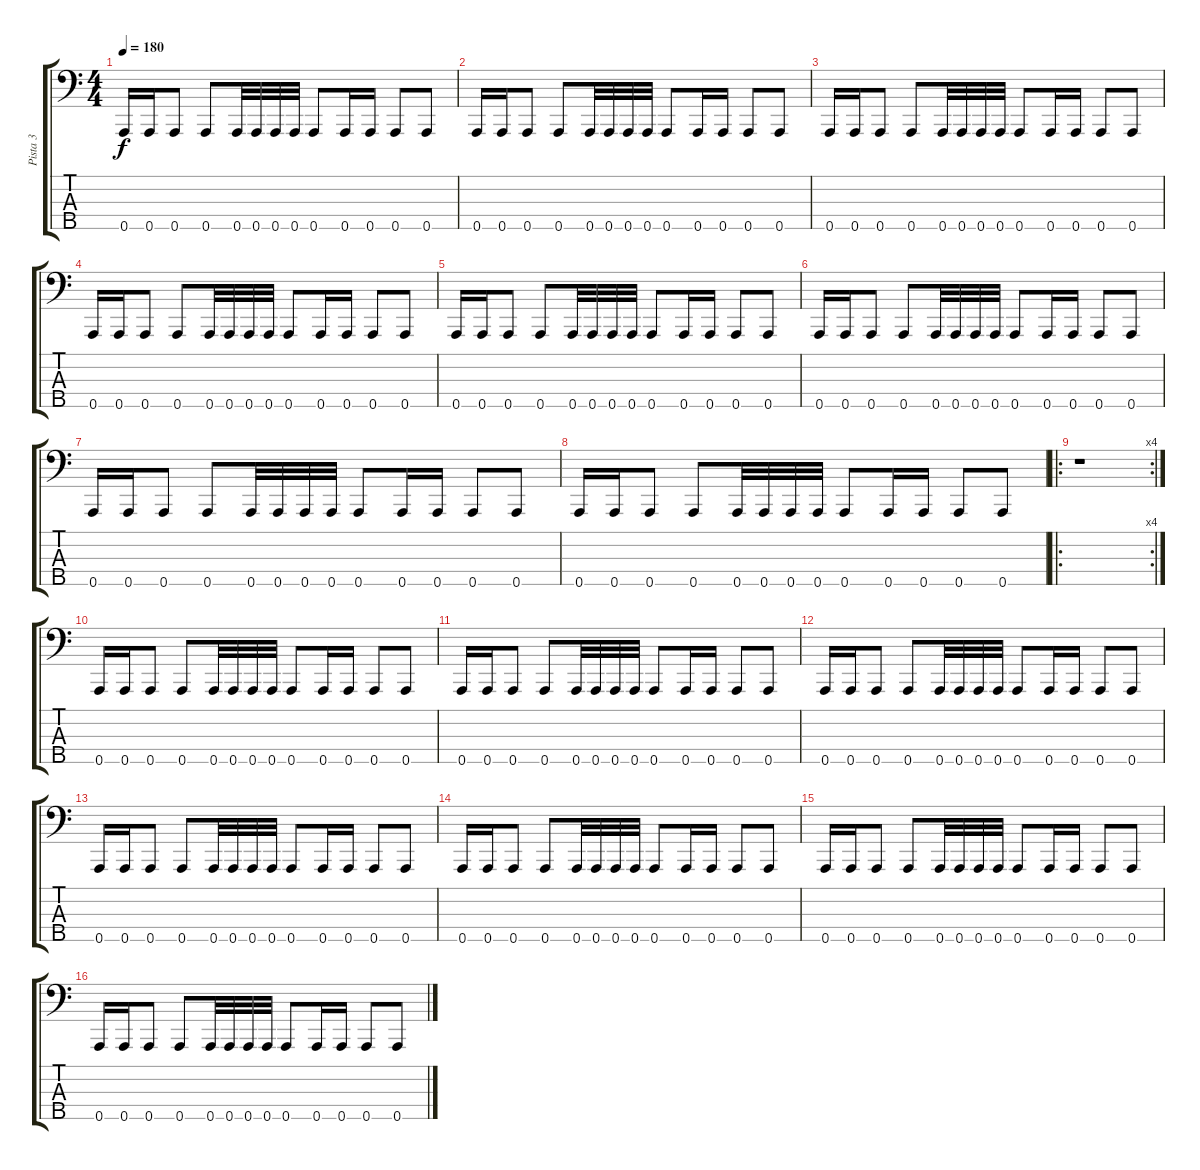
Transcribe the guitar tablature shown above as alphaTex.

\track ("Pista 3" "Pista 3") {instrument slapbass1}
\staff {score tabs}
\tuning (F2 C2 G1 D1 A0) {hide}
\ts (4 4)
\tempo 180
\clef f4
\ks c
0.5.16{dy f instrument slapbass1} 0.5.16 0.5.8 0.5.8 0.5.32 0.5.32 0.5.32 0.5.32 0.5.8 0.5.16 0.5.16 0.5.8 0.5.8 |
0.5.16 0.5.16 0.5.8 0.5.8 0.5.32 0.5.32 0.5.32 0.5.32 0.5.8 0.5.16 0.5.16 0.5.8 0.5.8 |
0.5.16 0.5.16 0.5.8 0.5.8 0.5.32 0.5.32 0.5.32 0.5.32 0.5.8 0.5.16 0.5.16 0.5.8 0.5.8 |
0.5.16 0.5.16 0.5.8 0.5.8 0.5.32 0.5.32 0.5.32 0.5.32 0.5.8 0.5.16 0.5.16 0.5.8 0.5.8 |
0.5.16 0.5.16 0.5.8 0.5.8 0.5.32 0.5.32 0.5.32 0.5.32 0.5.8 0.5.16 0.5.16 0.5.8 0.5.8 |
0.5.16 0.5.16 0.5.8 0.5.8 0.5.32 0.5.32 0.5.32 0.5.32 0.5.8 0.5.16 0.5.16 0.5.8 0.5.8 |
0.5.16 0.5.16 0.5.8 0.5.8 0.5.32 0.5.32 0.5.32 0.5.32 0.5.8 0.5.16 0.5.16 0.5.8 0.5.8 |
0.5.16 0.5.16 0.5.8 0.5.8 0.5.32 0.5.32 0.5.32 0.5.32 0.5.8 0.5.16 0.5.16 0.5.8 0.5.8 |
\ro
\rc 4
r.1 |
0.5.16 0.5.16 0.5.8 0.5.8 0.5.32 0.5.32 0.5.32 0.5.32 0.5.8 0.5.16 0.5.16 0.5.8 0.5.8 |
0.5.16 0.5.16 0.5.8 0.5.8 0.5.32 0.5.32 0.5.32 0.5.32 0.5.8 0.5.16 0.5.16 0.5.8 0.5.8 |
0.5.16 0.5.16 0.5.8 0.5.8 0.5.32 0.5.32 0.5.32 0.5.32 0.5.8 0.5.16 0.5.16 0.5.8 0.5.8 |
0.5.16 0.5.16 0.5.8 0.5.8 0.5.32 0.5.32 0.5.32 0.5.32 0.5.8 0.5.16 0.5.16 0.5.8 0.5.8 |
0.5.16 0.5.16 0.5.8 0.5.8 0.5.32 0.5.32 0.5.32 0.5.32 0.5.8 0.5.16 0.5.16 0.5.8 0.5.8 |
0.5.16 0.5.16 0.5.8 0.5.8 0.5.32 0.5.32 0.5.32 0.5.32 0.5.8 0.5.16 0.5.16 0.5.8 0.5.8 |
0.5.16 0.5.16 0.5.8 0.5.8 0.5.32 0.5.32 0.5.32 0.5.32 0.5.8 0.5.16 0.5.16 0.5.8 0.5.8
